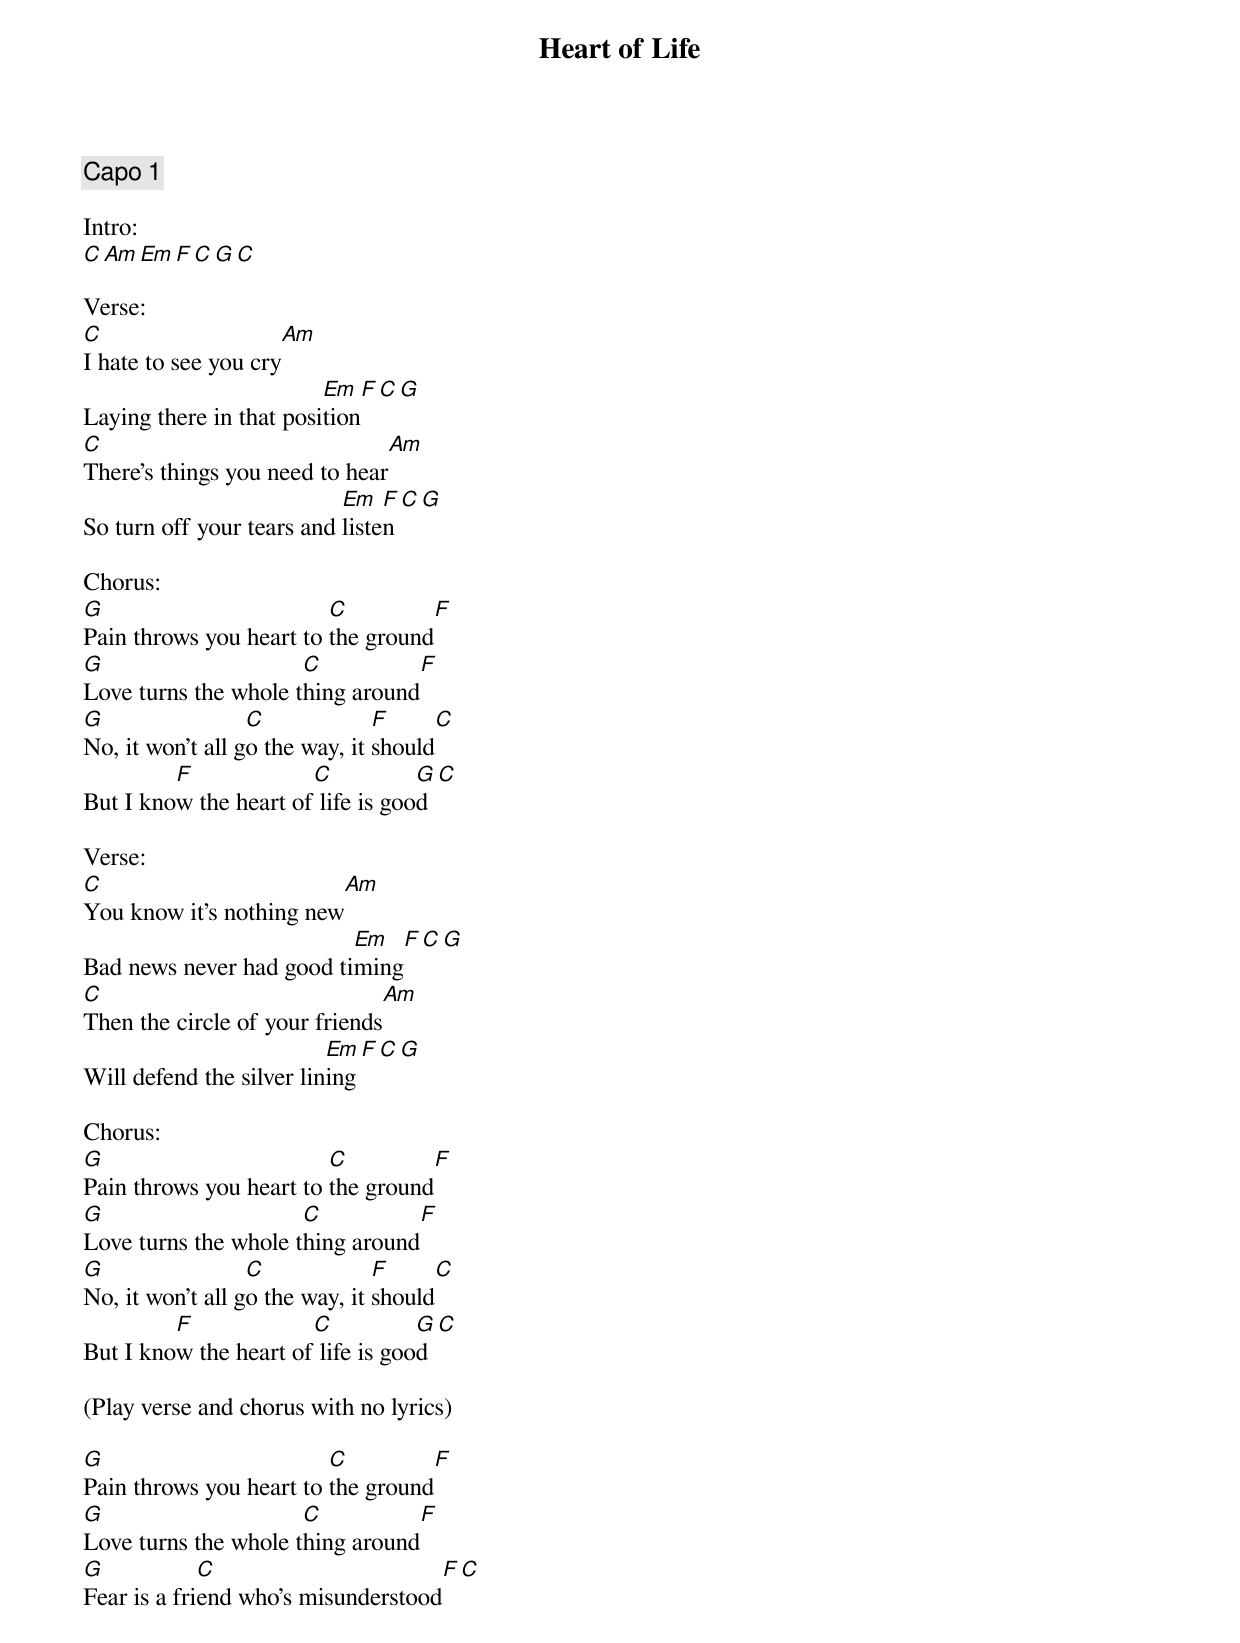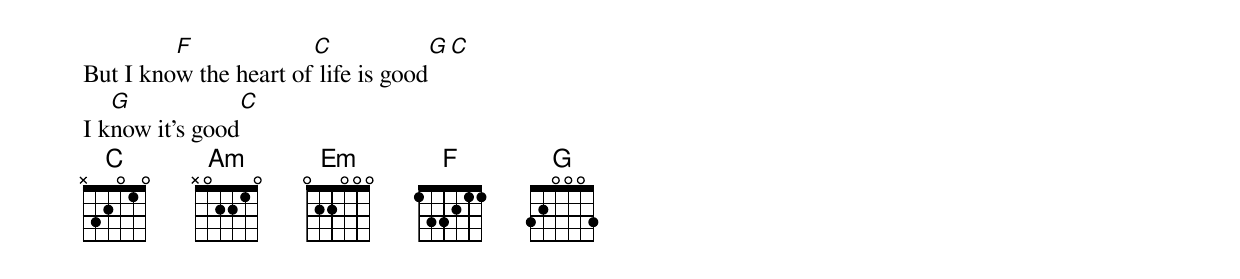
{title:Heart of Life}
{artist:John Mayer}
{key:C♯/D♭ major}
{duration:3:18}
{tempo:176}
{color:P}

{comment: Capo 1}

Intro:
[C][Am][Em][F][C][G][C]

Verse:
[C]I hate to see you cry[Am]
Laying there in that posi[Em]tion[F][C][G]
[C]There's things you need to hear[Am]
So turn off your tears and [Em]liste[F]n[C][G]

Chorus:
[G]Pain throws you heart to [C]the ground[F]
[G]Love turns the whole t[C]hing around[F]
[G]No, it won't all g[C]o the way, it [F]should[C]
But I kno[F]w the heart of[C] life is goo[G]d[C]

Verse:
[C]You know it's nothing new[Am]
Bad news never had good ti[Em]ming[F][C][G]
[C]Then the circle of your friends[Am]
Will defend the silver lin[Em]ing[F][C][G]

Chorus:
[G]Pain throws you heart to [C]the ground[F]
[G]Love turns the whole t[C]hing around[F]
[G]No, it won't all g[C]o the way, it [F]should[C]
But I kno[F]w the heart of[C] life is goo[G]d[C]

(Play verse and chorus with no lyrics)

[G]Pain throws you heart to [C]the ground[F]
[G]Love turns the whole t[C]hing around[F]
[G]Fear is a fri[C]end who's misunderstood[F][C]
But I kno[F]w the heart of[C] life is good[G][C]
I k[G]now it’s good[C]
